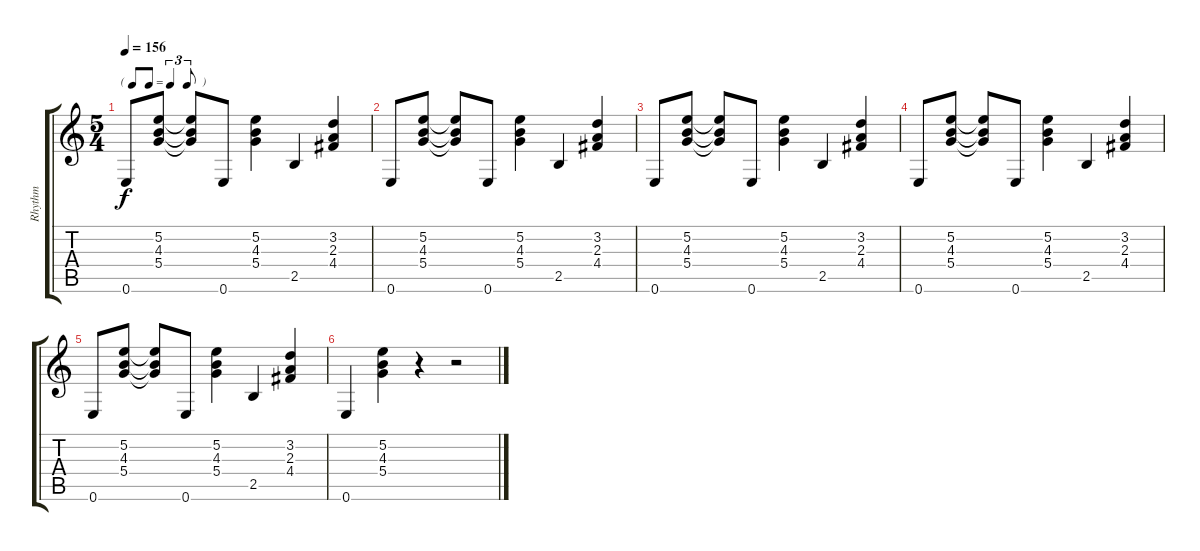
\track ("Rhythm" "Rhythm") {instrument acousticguitarsteel}
\staff {score tabs}
\tuning (E4 B3 G3 D3 A2 E2) {hide}
\ts (5 4)
\tf triplet8th
\tempo 156
\clef g2
\ks c
0.6.8{dy f} (5.2 4.3 5.4).8 (5.2{t} 4.3{t} 5.4{t}).8 0.6.8 (5.2 4.3 5.4).4 2.5.4 (3.2 2.3 4.4).4 |
0.6.8 (5.2 4.3 5.4).8 (5.2{t} 4.3{t} 5.4{t}).8 0.6.8 (5.2 4.3 5.4).4 2.5.4 (3.2 2.3 4.4).4 |
0.6.8 (5.2 4.3 5.4).8 (5.2{t} 4.3{t} 5.4{t}).8 0.6.8 (5.2 4.3 5.4).4 2.5.4 (3.2 2.3 4.4).4 |
0.6.8 (5.2 4.3 5.4).8 (5.2{t} 4.3{t} 5.4{t}).8 0.6.8 (5.2 4.3 5.4).4 2.5.4 (3.2 2.3 4.4).4 |
0.6.8 (5.2 4.3 5.4).8 (5.2{t} 4.3{t} 5.4{t}).8 0.6.8 (5.2 4.3 5.4).4 2.5.4 (3.2 2.3 4.4).4 |
0.6.4 (5.2 4.3 5.4).4 r.4 r.2
